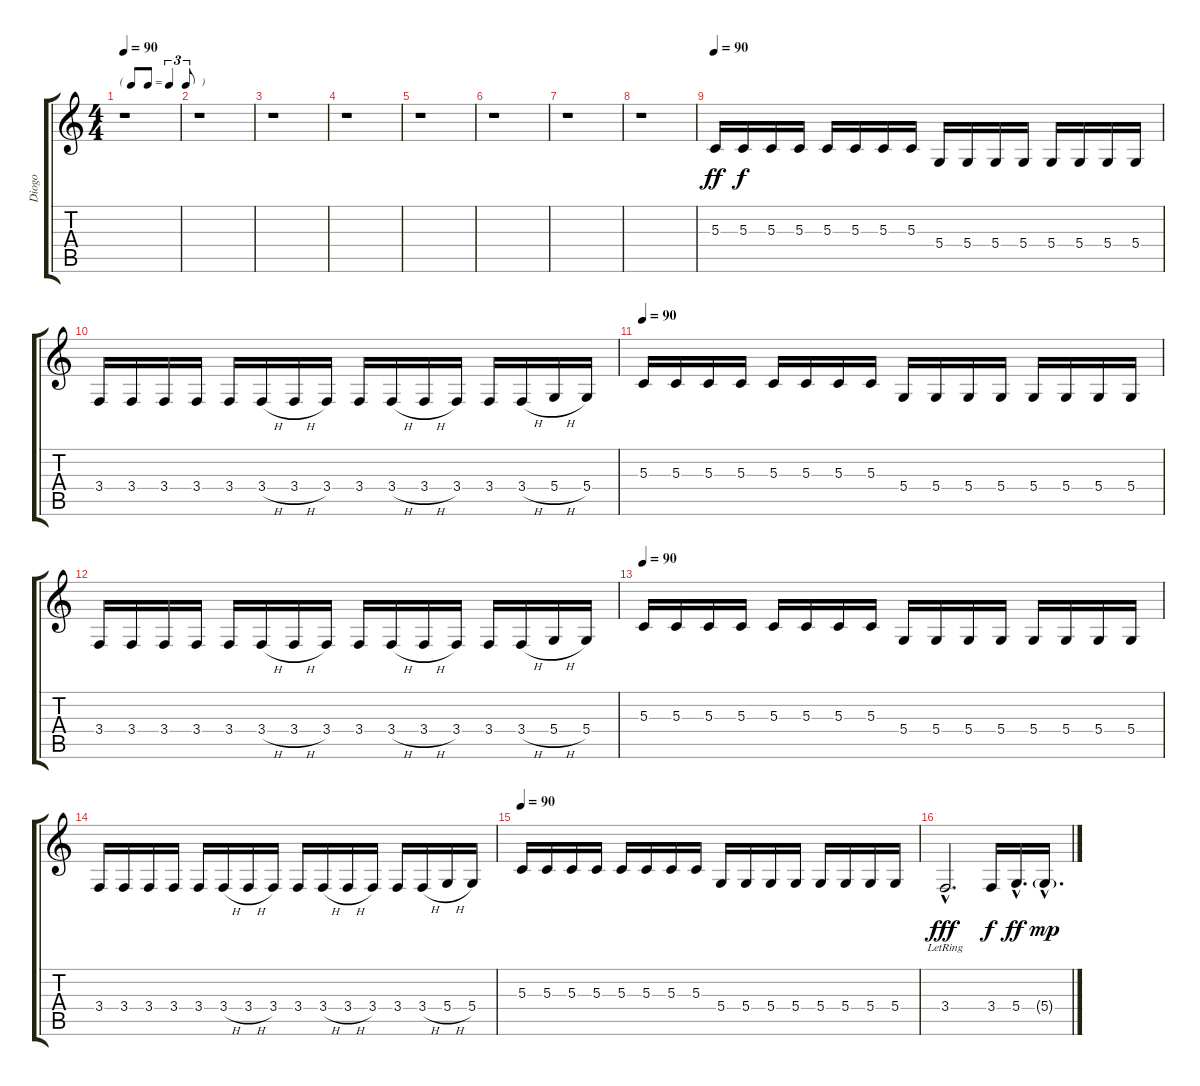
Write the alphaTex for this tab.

\track ("Diogo" "Diogo") {instrument englishhorn}
\staff {score tabs}
\tuning (E4 B3 G3 D3 A2 E2) {hide}
\ts (4 4)
\tf triplet8th
\tempo 90
\clef g2
\ks c
r.1{dy ff instrument englishhorn} |
r.1 |
r.1 |
r.1 |
r.1 |
r.1 |
r.1 |
r.1 |
\tempo 90
5.3.16 5.3.16{dy f} 5.3.16 5.3.16 5.3.16 5.3.16 5.3.16 5.3.16 5.4.16 5.4.16 5.4.16 5.4.16 5.4.16 5.4.16 5.4.16 5.4.16 |
3.4.16 3.4.16 3.4.16 3.4.16 3.4.16 3.4{h}.16 3.4{h}.16 3.4.16 3.4.16 3.4{h}.16 3.4{h}.16 3.4.16 3.4.16 3.4{h}.16 5.4{h}.16 5.4.16 |
\tempo 90
5.3.16 5.3.16 5.3.16 5.3.16 5.3.16 5.3.16 5.3.16 5.3.16 5.4.16 5.4.16 5.4.16 5.4.16 5.4.16 5.4.16 5.4.16 5.4.16 |
3.4.16 3.4.16 3.4.16 3.4.16 3.4.16 3.4{h}.16 3.4{h}.16 3.4.16 3.4.16 3.4{h}.16 3.4{h}.16 3.4.16 3.4.16 3.4{h}.16 5.4{h}.16 5.4.16 |
\tempo 90
5.3.16 5.3.16 5.3.16 5.3.16 5.3.16 5.3.16 5.3.16 5.3.16 5.4.16 5.4.16 5.4.16 5.4.16 5.4.16 5.4.16 5.4.16 5.4.16 |
3.4.16 3.4.16 3.4.16 3.4.16 3.4.16 3.4{h}.16 3.4{h}.16 3.4.16 3.4.16 3.4{h}.16 3.4{h}.16 3.4.16 3.4.16 3.4{h}.16 5.4{h}.16 5.4.16 |
\tempo 90
5.3.16 5.3.16 5.3.16 5.3.16 5.3.16 5.3.16 5.3.16 5.3.16 5.4.16 5.4.16 5.4.16 5.4.16 5.4.16 5.4.16 5.4.16 5.4.16 |
3.4{hac lr}.2{d dy fff} 3.4.16{dy f} 5.4{hac}.16{d dy ff} 5.4{g hac}.16{d dy mp}
